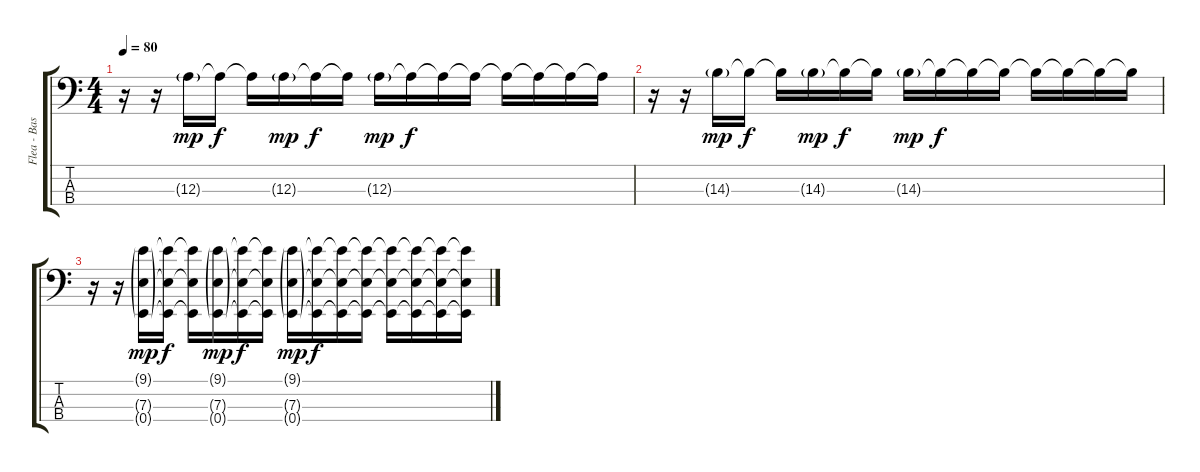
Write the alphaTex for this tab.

\track ("Flea - Bass" "Flea - Bas") {instrument electricbassfinger}
\staff {score tabs}
\tuning (G2 D2 A1 E1) {hide}
\ts (4 4)
\tempo 80
\clef f4
\ks c
r.16{dy f} r.16 12.3{g}.16{dy mp} 12.3{t}.16{dy f} 12.3{t}.16 12.3{g}.16{dy mp} 12.3{t}.16{dy f} 12.3{t}.16 12.3{g}.16{dy mp} 12.3{t}.16{dy f} 12.3{t}.16 12.3{t}.16 12.3{t}.16 12.3{t}.16 12.3{t}.16 12.3{t}.16 |
r.16 r.16 14.3{g}.16{dy mp} 14.3{t}.16{dy f} 14.3{t}.16 14.3{g}.16{dy mp} 14.3{t}.16{dy f} 14.3{t}.16 14.3{g}.16{dy mp} 14.3{t}.16{dy f} 14.3{t}.16 14.3{t}.16 14.3{t}.16 14.3{t}.16 14.3{t}.16 14.3{t}.16 |
r.16 r.16 (9.1{g} 7.3{g} 0.4{g}).16{dy mp} (9.1{t} 7.3{t} 0.4{t}).16{dy f} (9.1{t} 7.3{t} 0.4{t}).16 (9.1{g} 7.3{g} 0.4{g}).16{dy mp} (9.1{t} 7.3{t} 0.4{t}).16{dy f} (9.1{t} 7.3{t} 0.4{t}).16 (9.1{g} 7.3{g} 0.4{g}).16{dy mp} (9.1{t} 7.3{t} 0.4{t}).16{dy f} (9.1{t} 7.3{t} 0.4{t}).16 (9.1{t} 7.3{t} 0.4{t}).16 (9.1{t} 7.3{t} 0.4{t}).16 (9.1{t} 7.3{t} 0.4{t}).16 (9.1{t} 7.3{t} 0.4{t}).16 (9.1{t} 7.3{t} 0.4{t}).16
